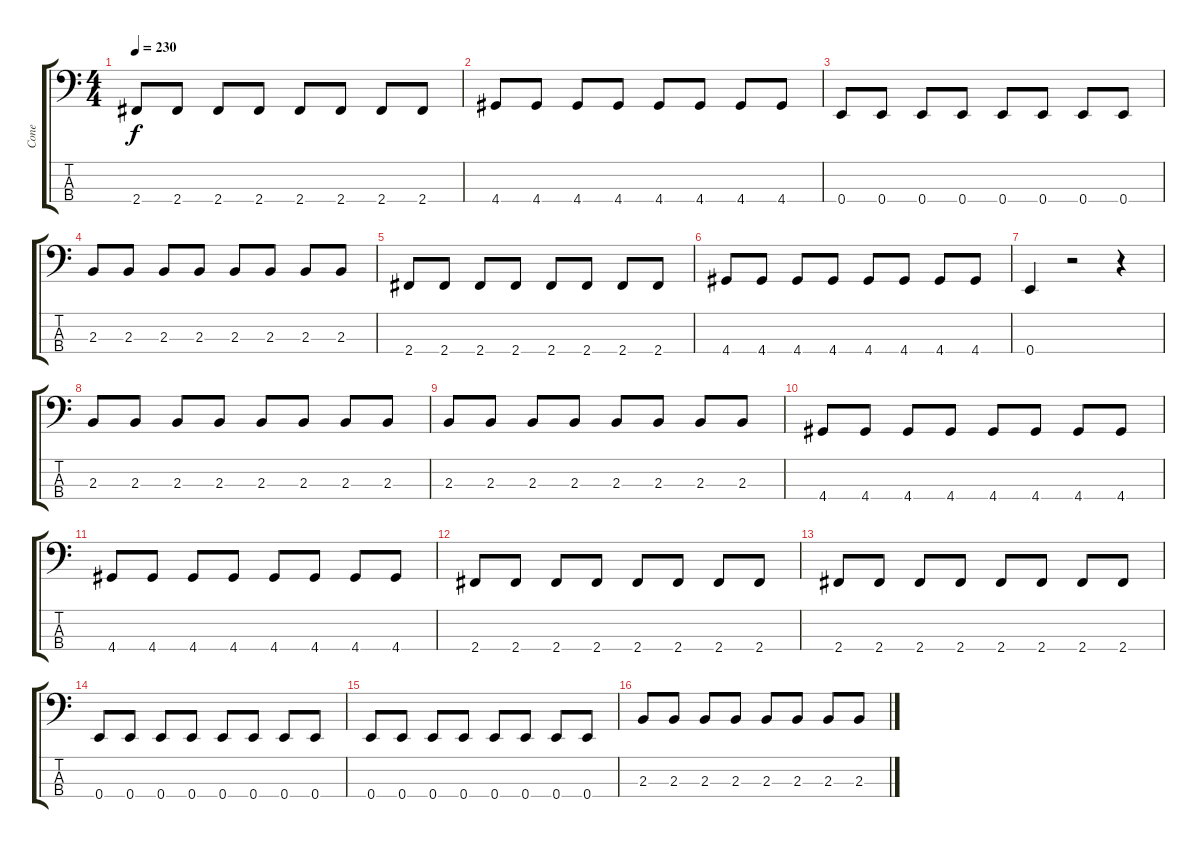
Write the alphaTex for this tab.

\track ("Cone" "Cone") {instrument electricbasspick}
\staff {score tabs}
\tuning (G2 D2 A1 E1) {hide}
\ts (4 4)
\tempo 230
\clef f4
\ks c
2.4.8{dy f} 2.4.8 2.4.8 2.4.8 2.4.8 2.4.8 2.4.8 2.4.8 |
4.4.8 4.4.8 4.4.8 4.4.8 4.4.8 4.4.8 4.4.8 4.4.8 |
0.4.8 0.4.8 0.4.8 0.4.8 0.4.8 0.4.8 0.4.8 0.4.8 |
2.3.8 2.3.8 2.3.8 2.3.8 2.3.8 2.3.8 2.3.8 2.3.8 |
2.4.8 2.4.8 2.4.8 2.4.8 2.4.8 2.4.8 2.4.8 2.4.8 |
4.4.8 4.4.8 4.4.8 4.4.8 4.4.8 4.4.8 4.4.8 4.4.8 |
0.4.4 r.2 r.4 |
2.3.8 2.3.8 2.3.8 2.3.8 2.3.8 2.3.8 2.3.8 2.3.8 |
2.3.8 2.3.8 2.3.8 2.3.8 2.3.8 2.3.8 2.3.8 2.3.8 |
4.4.8 4.4.8 4.4.8 4.4.8 4.4.8 4.4.8 4.4.8 4.4.8 |
4.4.8 4.4.8 4.4.8 4.4.8 4.4.8 4.4.8 4.4.8 4.4.8 |
2.4.8 2.4.8 2.4.8 2.4.8 2.4.8 2.4.8 2.4.8 2.4.8 |
2.4.8 2.4.8 2.4.8 2.4.8 2.4.8 2.4.8 2.4.8 2.4.8 |
0.4.8 0.4.8 0.4.8 0.4.8 0.4.8 0.4.8 0.4.8 0.4.8 |
0.4.8 0.4.8 0.4.8 0.4.8 0.4.8 0.4.8 0.4.8 0.4.8 |
2.3.8 2.3.8 2.3.8 2.3.8 2.3.8 2.3.8 2.3.8 2.3.8
